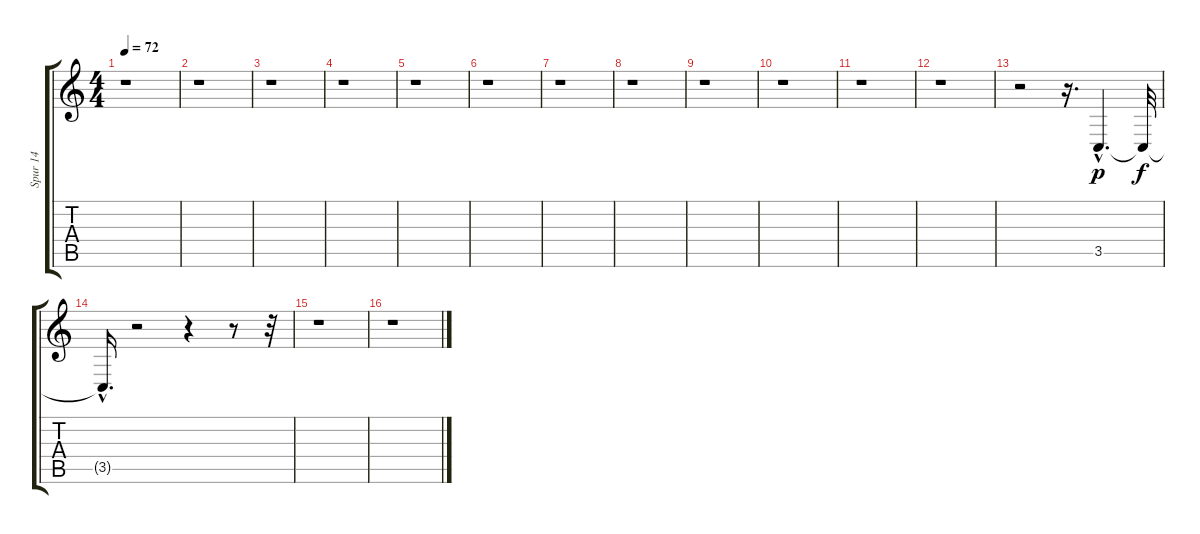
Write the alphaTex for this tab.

\track ("Spur 14" "Spur 14") {instrument reversecymbal}
\staff {score tabs}
\tuning (E4 B3 G3 D3 A2 E2) {hide}
\ts (4 4)
\tempo 72
\clef g2
\ks c
r.1{dy f} |
r.1 |
r.1 |
r.1 |
r.1 |
r.1 |
r.1 |
r.1 |
r.1 |
r.1 |
r.1 |
r.1 |
r.2 r.16{d} 3.5{hac}.4{d dy p} 3.5{t}.32{dy f} |
3.5{hac t}.16{d} r.2 r.4 r.8 r.32 |
r.1 |
r.1
